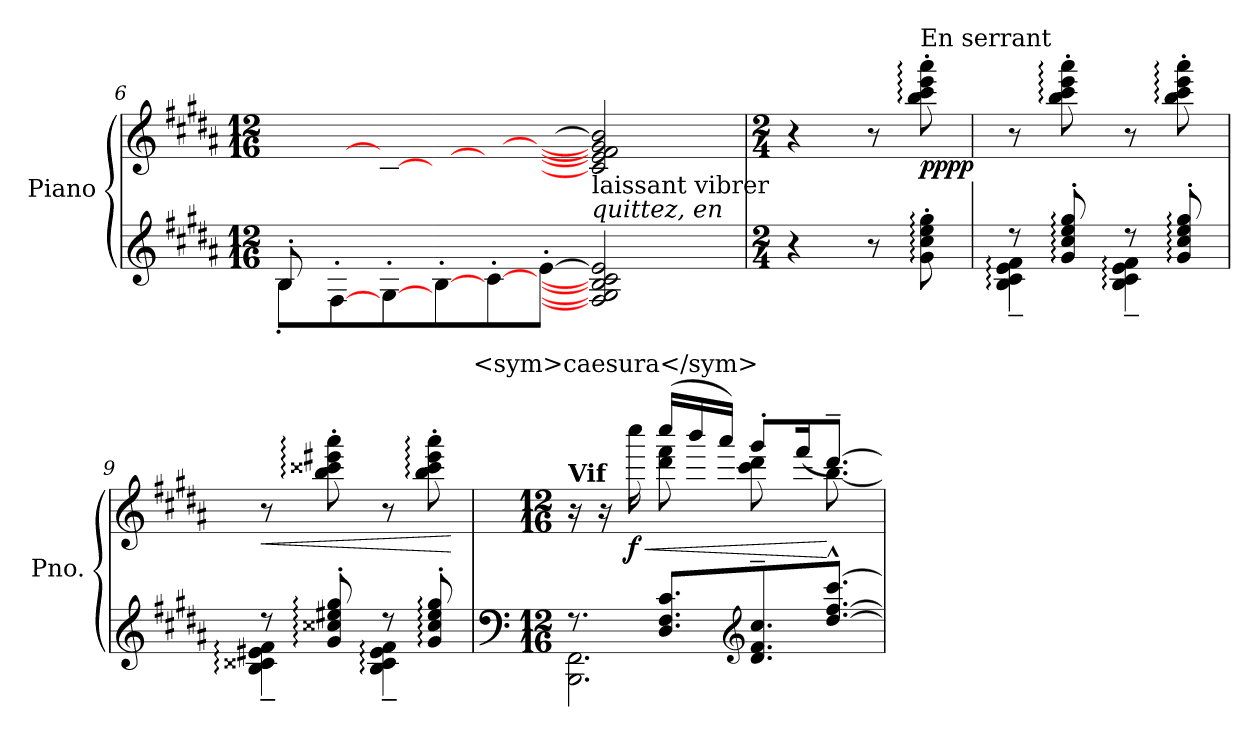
**kern	**kern	**dynam
*part1	*part1	*part1
*staff2	*staff1	*staff1/2
*I"Piano	*	*
*I'Pno.	*	*
*clefG2	*clefG2	*
*k[f#c#g#d#a#]	*k[f#c#g#d#a#]	*
*M12/16	*M12/16	*
=6	=6	=6
*^	*	*
8B'/L	8B'\L	8ryy	.
1ryy	[8F#'<\	[8f#'\	.
.	[8G#'<\	[8c#'\	.
.	[8B'<\	[8e'\	.
.	[8c#'<\	[8g#'\	.
.	[8e'<\J	[8b'\J	.
!	!LO:TX:i:t=quittez, en	!	!
!	!LO:TX:t=laissant vibrer	!	!
.	2F#/] 2G#/] 2B/] 2c#/] 2e/]	2c#/] 2e/] 2f#/] 2g#/] 2b/]	.
8ryy	.	.	.
*v	*v	*	*
=7	=7	=7
*M2/4	*M2/4	*
4r	4r	.
8r	8r	.
!	!LO:TX:a:t=En serrant	!
!	!	!LO:DY:b
!	!	!LO:DY:n=1:b
!	!	!LO:DY:n=2:b
!	!	!LO:DY:n=3:b
8g#\:' 8cc#\:' 8ee\:' 8gg#\:'	8bb\:' 8ccc#\:' 8eee\:' 8aaa#\:'	p p p p
=8	=8	=8
*^	*	*
8r	4B\:~ 4c#\:~ 4e\:~ 4f#\:~	8r	.
8g#/:' 8cc#/:' 8ee/:' 8gg#/:'	.	8bb\:' 8ccc#\:' 8eee\:' 8aaa#\:'	.
8r	4B\:~ 4c#\:~ 4e\:~ 4f#\:~	8r	.
8g#/:' 8cc#/:' 8ee/:' 8gg#/:'	.	8bb\:' 8ccc#\:' 8eee\:' 8aaa#\:'	.
=9	=9	=9	=9
!	!	!	!LO:HP:b
8r	4B\:~ 4c##X\:~ 4e#X\:~ 4f#\:~	8r	<
8g#/:' 8cc##X/:' 8ee#X/:' 8gg#/:'	.	8bb\:' 8ccc##X\:' 8eee#X\:' 8aaa#\:'	.
8r	4B\:~ 4c##\:~ 4e#\:~ 4f#\:~	8r	.
8g#/:' 8cc##/:' 8ee#/:' 8gg#/:'	.	8bb\:' 8ccc##\:' 8eee#\:' 8aaa#\:'	.
*v	*v	*	*
.	.	[
!	!LO:TX:a:t=<sym>caesura</sym>	!
!!LO:LB:g=z
=10	=10	=10
*clefF4	*	*
*M12/16	*M12/16	*
*^	*^	*
!	!	!LO:TX:a:B:t=Vif	!	!
8.r	2.BBB\ 2.FF#\	16r	8.ryy	.
.	.	16r	.	.
!	!	!	!	!LO:HP:b
!	!	!	!	!LO:DY:n=1:b
.	.	16cccc#\	.	< f
8.D#/ 8.F#/ 8.c#/L	.	(>16cccc#/LL	8ddd#\ 8fff#\	.
.	.	16bbb/	.	.
.	.	16aaa#/JJ)	16ryy	.
*clefG2	*	*	*	*
8.d#/~< 8.f#/~< 8.cc#/~<	.	8ggg#'/L	8ccc#\ 8ddd#\	.
.	.	(>16fff#/K	16ryy	.
[8.dd#/^^ [8.ff#/^^ [8.ccc#/^^J	.	[8.ddd#~/J)	[8.bb\	[
*v	*v	*	*	*
*	*v	*v	*
=	=	=
*-	*-	*-
